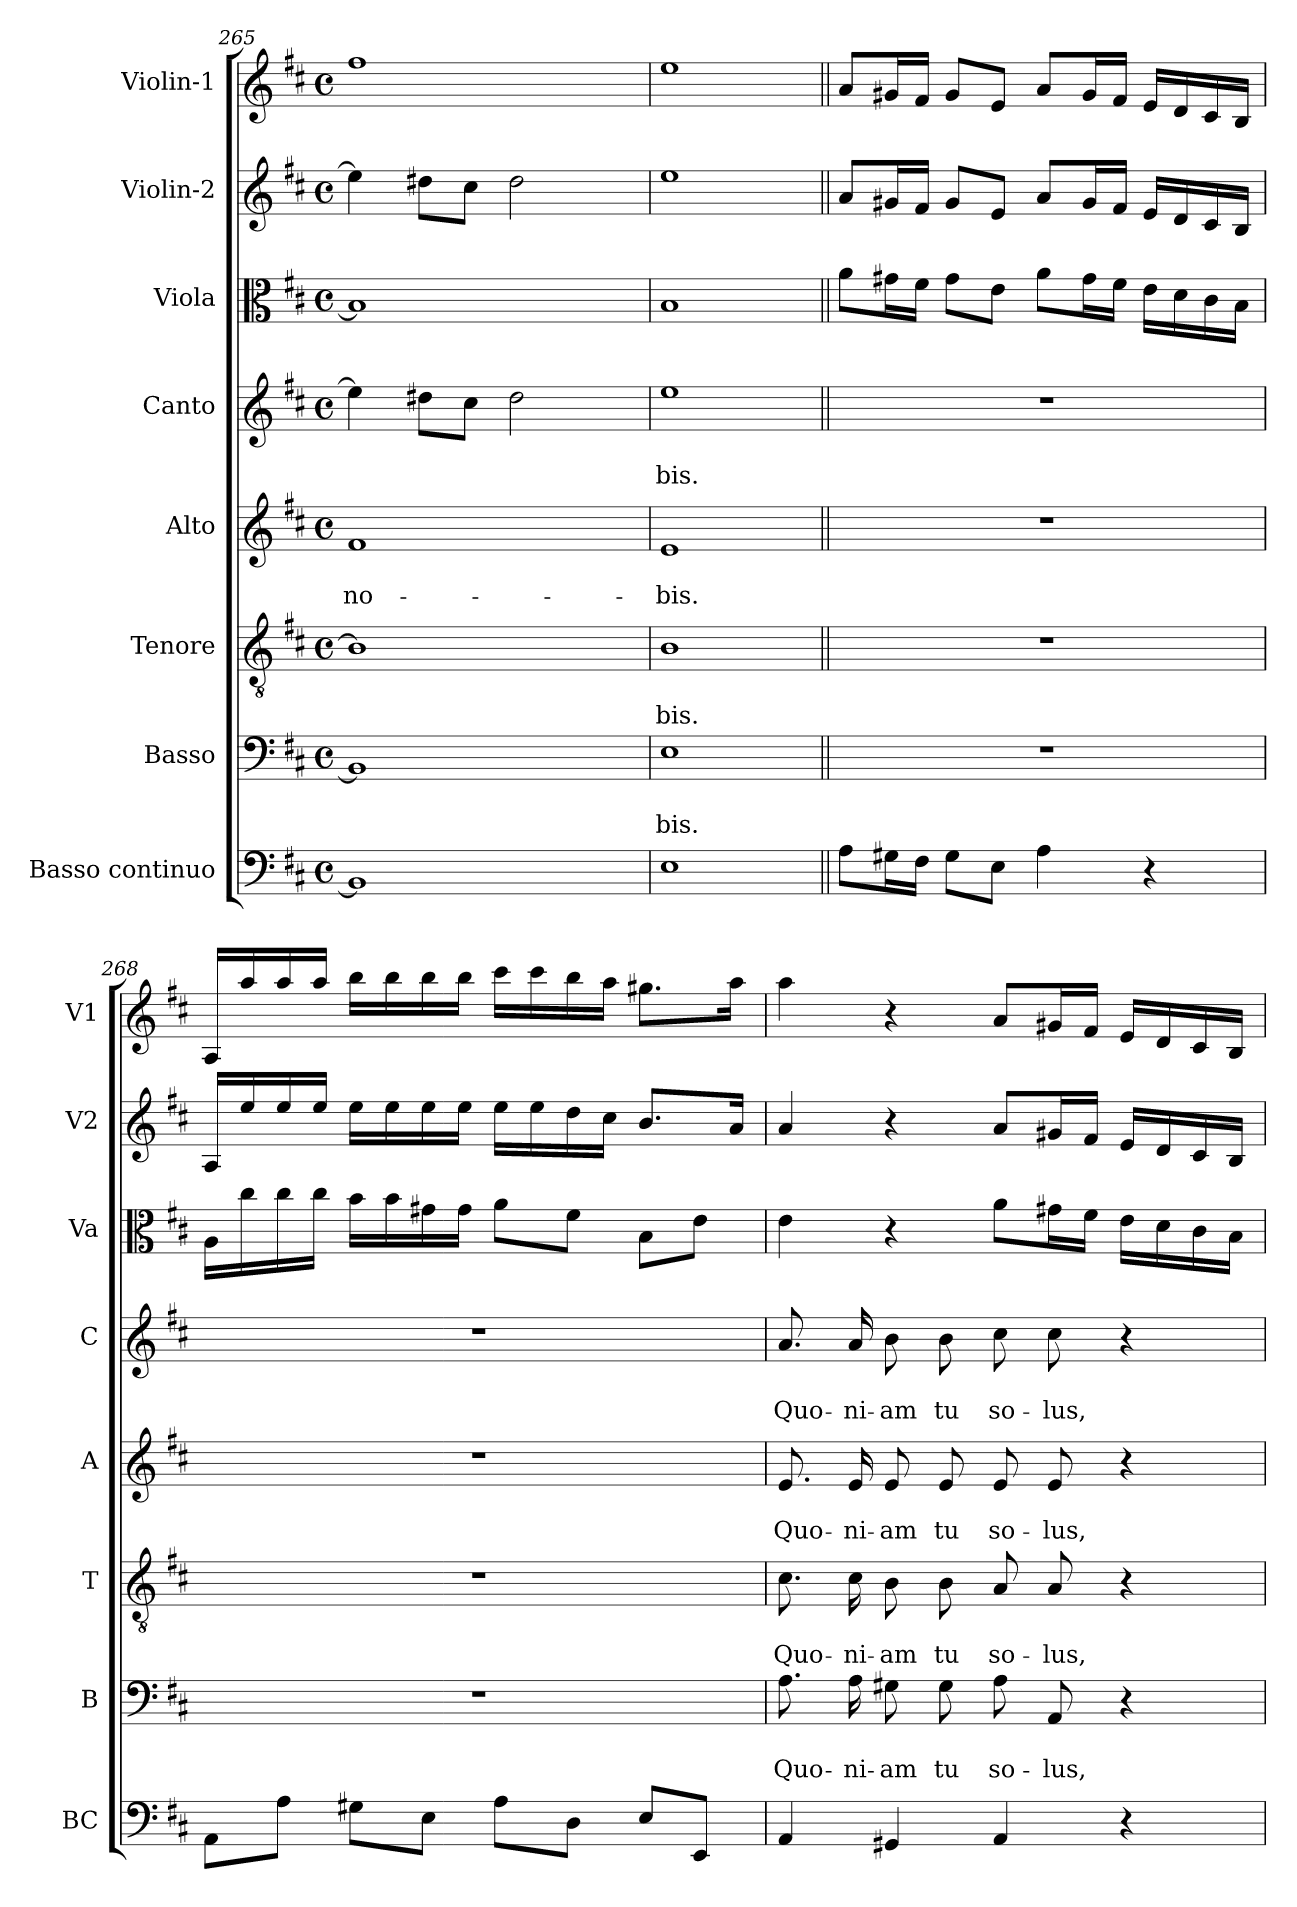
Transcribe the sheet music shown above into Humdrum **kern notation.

**kern	**kern	**text	**text	**kern	**text	**text	**kern	**text	**text	**kern	**text	**text	**kern	**kern	**kern
*part8	*part7	*part7	*part7	*part6	*part6	*part6	*part5	*part5	*part5	*part4	*part4	*part4	*part3	*part2	*part1
*staff8	*staff7	*staff7	*staff7	*staff6	*staff6	*staff6	*staff5	*staff5	*staff5	*staff4	*staff4	*staff4	*staff3	*staff2	*staff1
*I"Basso continuo	*I"Basso	*	*	*I"Tenore	*	*	*I"Alto	*	*	*I"Canto	*	*	*I"Viola	*I"Violin-2	*I"Violin-1
*I'BC	*I'B	*	*	*I'T	*	*	*I'A	*	*	*I'C	*	*	*I'Va	*I'V2	*I'V1
*clefF4	*clefF4	*	*	*clefGv2	*	*	*clefG2	*	*	*clefG2	*	*	*clefC3	*clefG2	*clefG2
*k[f#c#]	*k[f#c#]	*	*	*k[f#c#]	*	*	*k[f#c#]	*	*	*k[f#c#]	*	*	*k[f#c#]	*k[f#c#]	*k[f#c#]
*D:	*D:	*	*	*D:	*	*	*D:	*	*	*D:	*	*	*D:	*D:	*D:
*M4/4	*M4/4	*	*	*M4/4	*	*	*M4/4	*	*	*M4/4	*	*	*M4/4	*M4/4	*M4/4
*met(c)	*met(c)	*	*	*met(c)	*	*	*met(c)	*	*	*met(c)	*	*	*met(c)	*met(c)	*met(c)
=265	=265	=265	=265	=265	=265	=265	=265	=265	=265	=265	=265	=265	=265	=265	=265
*^	*	*	*	*	*	*	*	*	*	*	*	*	*	*	*
!	!	!	!	!	!	!	!	!	!	!LO:LY:b	!	!	!	!	!	!
1BB]	4ryy	1BB]	.	.	1B]	.	.	1f#	.	no-	4ee\]	.	.	1B]	4ee\]	1ff#
.	4ryy	.	.	.	.	.	.	.	.	.	8dd#X\L	.	.	.	8dd#X\L	.
.	.	.	.	.	.	.	.	.	.	.	8cc#\J	.	.	.	8cc#\J	.
.	4ryy	.	.	.	.	.	.	.	.	.	2dd#\	.	.	.	2dd#\	.
.	4ryy	.	.	.	.	.	.	.	.	.	.	.	.	.	.	.
=266	=266	=266	=266	=266	=266	=266	=266	=266	=266	=266	=266	=266	=266	=266	=266	=266
!	!	!	!	!LO:LY:b	!	!	!LO:LY:b	!	!	!LO:LY:b	!	!	!LO:LY:b	!	!	!
*v	*v	*	*	*	*	*	*	*	*	*	*	*	*	*	*	*
1E	1E	.	-bis.	1B	.	-bis.	1e	.	-bis.	1ee	.	-bis.	1B	1ee	1ee
!!LO:PB:g=z
=267||	=267||	=267||	=267||	=267||	=267||	=267||	=267||	=267||	=267||	=267||	=267||	=267||	=267||	=267||	=267||
8A\L	1r	.	.	1r	.	.	1r	.	.	1r	.	.	8a\L	8a/L	8a/L
16G#X\L	.	.	.	.	.	.	.	.	.	.	.	.	16g#X\L	16g#X/L	16g#X/L
16F#\JJ	.	.	.	.	.	.	.	.	.	.	.	.	16f#\JJ	16f#/JJ	16f#/JJ
8G#\L	.	.	.	.	.	.	.	.	.	.	.	.	8g#\L	8g#/L	8g#/L
8E\J	.	.	.	.	.	.	.	.	.	.	.	.	8e\J	8e/J	8e/J
4A\	.	.	.	.	.	.	.	.	.	.	.	.	8a\L	8a/L	8a/L
.	.	.	.	.	.	.	.	.	.	.	.	.	16g#\L	16g#/L	16g#/L
.	.	.	.	.	.	.	.	.	.	.	.	.	16f#\JJ	16f#/JJ	16f#/JJ
4r	.	.	.	.	.	.	.	.	.	.	.	.	16e\LL	16e/LL	16e/LL
.	.	.	.	.	.	.	.	.	.	.	.	.	16d\	16d/	16d/
.	.	.	.	.	.	.	.	.	.	.	.	.	16c#\	16c#/	16c#/
.	.	.	.	.	.	.	.	.	.	.	.	.	16B\JJ	16B/JJ	16B/JJ
=268	=268	=268	=268	=268	=268	=268	=268	=268	=268	=268	=268	=268	=268	=268	=268
8AA\L	1r	.	.	1r	.	.	1r	.	.	1r	.	.	16A\LL	16A/LL	16A/LL
.	.	.	.	.	.	.	.	.	.	.	.	.	16cc#\	16ee/	16aa/
8A\J	.	.	.	.	.	.	.	.	.	.	.	.	16cc#\	16ee/	16aa/
.	.	.	.	.	.	.	.	.	.	.	.	.	16cc#\JJ	16ee/JJ	16aa/JJ
8G#X\L	.	.	.	.	.	.	.	.	.	.	.	.	16b\LL	16ee\LL	16bb\LL
.	.	.	.	.	.	.	.	.	.	.	.	.	16b\	16ee\	16bb\
8E\J	.	.	.	.	.	.	.	.	.	.	.	.	16g#X\	16ee\	16bb\
.	.	.	.	.	.	.	.	.	.	.	.	.	16g#\JJ	16ee\JJ	16bb\JJ
8A\L	.	.	.	.	.	.	.	.	.	.	.	.	8a\L	16ee\LL	16ccc#\LL
.	.	.	.	.	.	.	.	.	.	.	.	.	.	16ee\	16ccc#\
8D\J	.	.	.	.	.	.	.	.	.	.	.	.	8f#\J	16dd\	16bb\
.	.	.	.	.	.	.	.	.	.	.	.	.	.	16cc#\JJ	16aa\JJ
8E/L	.	.	.	.	.	.	.	.	.	.	.	.	8B\L	8.b/L	8.gg#X\L
8EE/J	.	.	.	.	.	.	.	.	.	.	.	.	8e\J	.	.
.	.	.	.	.	.	.	.	.	.	.	.	.	.	16a/Jk	16aa\Jk
=269	=269	=269	=269	=269	=269	=269	=269	=269	=269	=269	=269	=269	=269	=269	=269
!	!	!	!LO:LY:b	!	!	!LO:LY:b	!	!	!LO:LY:b	!	!	!LO:LY:b	!	!	!
4AA/	8.A\	.	Quo-	8.c#\	.	Quo-	8.e/	.	Quo-	8.a/	.	Quo-	4e\	4a/	4aa\
!	!	!	!LO:LY:b	!	!	!LO:LY:b	!	!	!LO:LY:b	!	!	!LO:LY:b	!	!	!
.	16A\	.	-ni-	16c#\	.	-ni-	16e/	.	-ni-	16a/	.	-ni-	.	.	.
!	!	!	!LO:LY:b	!	!	!LO:LY:b	!	!	!LO:LY:b	!	!	!LO:LY:b	!	!	!
4GG#X/	8G#X\	.	-am	8B\	.	-am	8e/	.	-am	8b\	.	-am	4r	4r	4r
!	!	!	!LO:LY:b	!	!	!LO:LY:b	!	!	!LO:LY:b	!	!	!LO:LY:b	!	!	!
.	8G#\	.	tu	8B\	.	tu	8e/	.	tu	8b\	.	tu	.	.	.
!	!	!	!LO:LY:b	!	!	!LO:LY:b	!	!	!LO:LY:b	!	!	!LO:LY:b	!	!	!
4AA/	8A\	.	so-	8A/	.	so-	8e/	.	so-	8cc#\	.	so-	8a\L	8a/L	8a/L
!	!	!	!LO:LY:b	!	!	!LO:LY:b	!	!	!LO:LY:b	!	!	!LO:LY:b	!	!	!
.	8AA/	.	-lus,	8A/	.	-lus,	8e/	.	-lus,	8cc#\	.	-lus,	16g#X\L	16g#X/L	16g#X/L
.	.	.	.	.	.	.	.	.	.	.	.	.	16f#\JJ	16f#/JJ	16f#/JJ
4r	4r	.	.	4r	.	.	4r	.	.	4r	.	.	16e\LL	16e/LL	16e/LL
.	.	.	.	.	.	.	.	.	.	.	.	.	16d\	16d/	16d/
.	.	.	.	.	.	.	.	.	.	.	.	.	16c#\	16c#/	16c#/
.	.	.	.	.	.	.	.	.	.	.	.	.	16B\JJ	16B/JJ	16B/JJ
=	=	=	=	=	=	=	=	=	=	=	=	=	=	=	=
*-	*-	*-	*-	*-	*-	*-	*-	*-	*-	*-	*-	*-	*-	*-	*-
